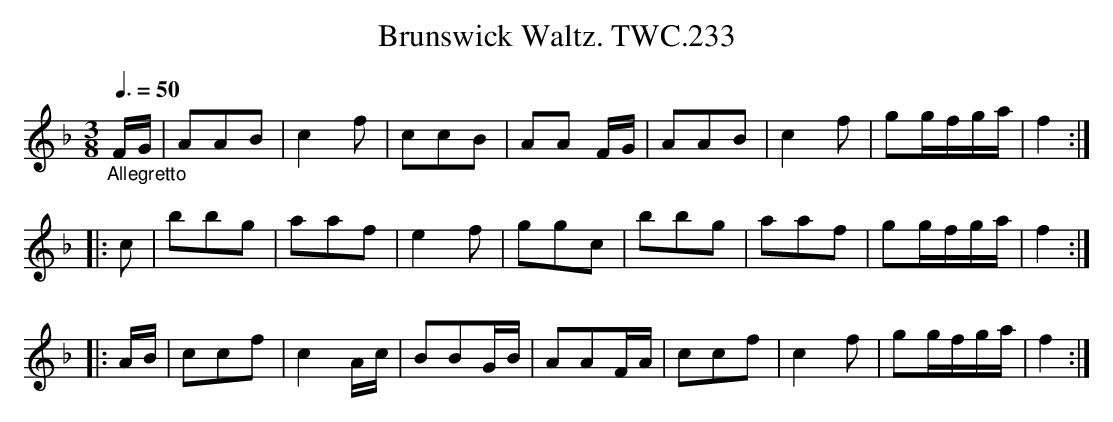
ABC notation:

X:1
T:Brunswick Waltz. TWC.233
L:1/8
M:3/8
Q:3/8=50
K:F
"_Allegretto"\
F/G/|AAB|c2f|ccB|AA F/G/|AAB|c2f|gg/f/g/a/|f2 :|
|:c|bbg|aaf|e2f|ggc|bbg|aaf|gg/f/g/a/|f2 :|
|:A/B/|ccf|c2A/c/|BBG/B/|AAF/A/|ccf|c2f|gg/f/g/a/|f2 :|
